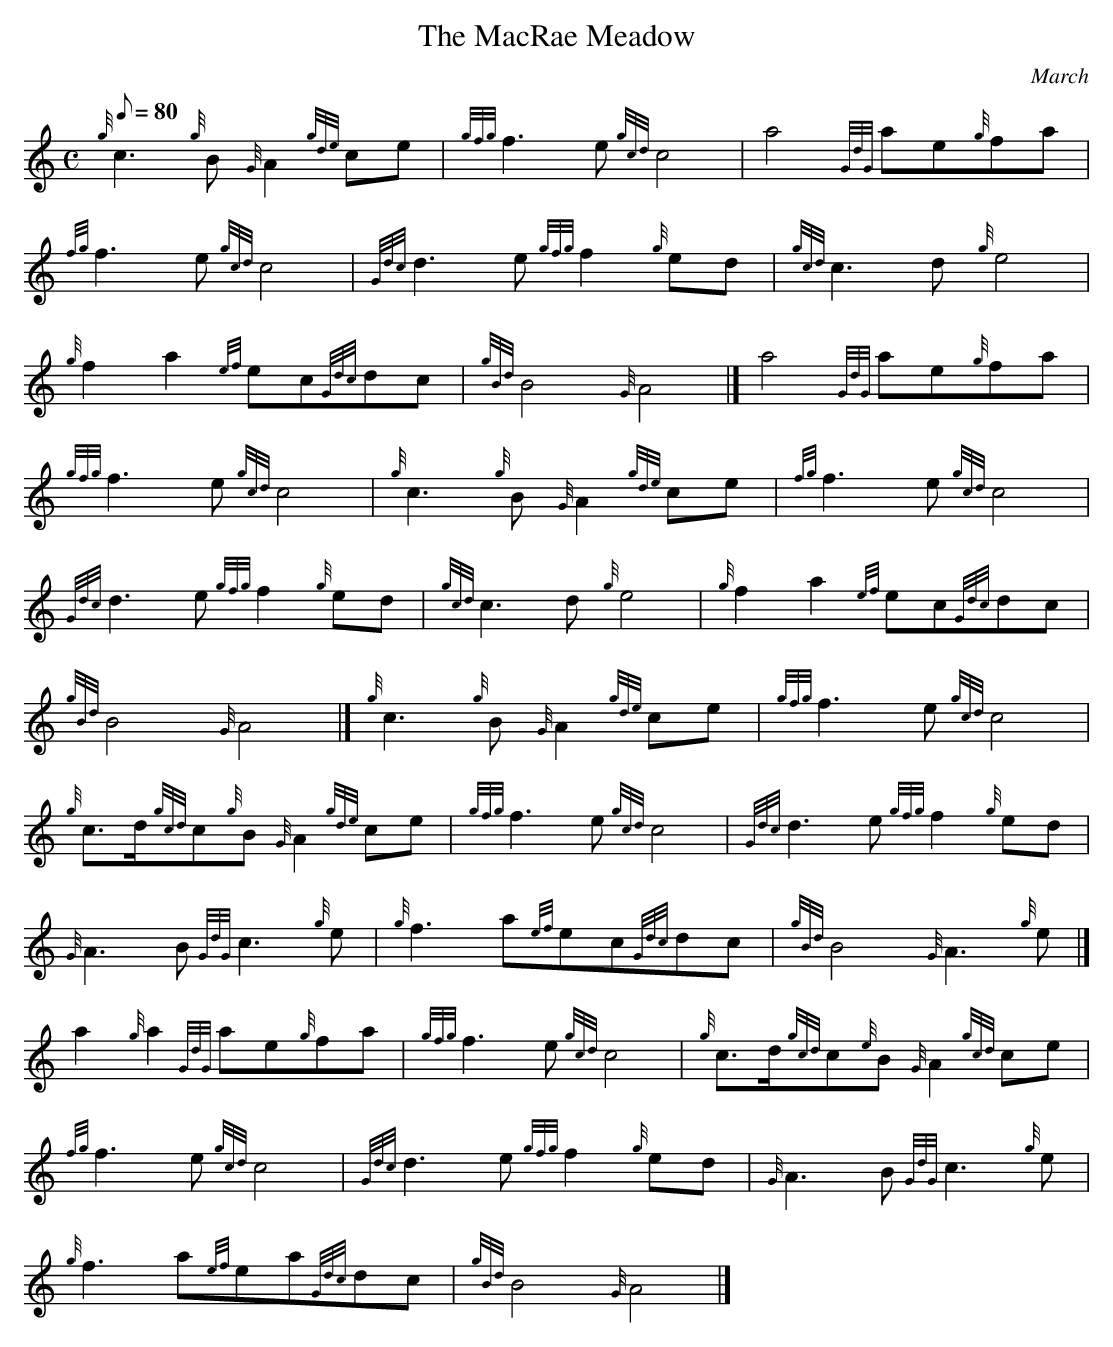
X:1
T:The MacRae Meadow
M:C
L:1/8
Q:80
C:March
K:HP
{g}c3{g}B{G}A2{gde}ce|
{gfg}f3e{gcd}c4|
a4{GdG}ae{g}fa|  !
{fg}f3e{gcd}c4|
{Gdc}d3e{gfg}f2{g}ed|
{gcd}c3d{g}e4|  !
{g}f2a2{ef}ec{Gdc}dc|
{gBd}B4{G}A4|]
a4{GdG}ae{g}fa|  !
{gfg}f3e{gcd}c4|
{g}c3{g}B{G}A2{gde}ce|
{fg}f3e{gcd}c4|  !
{Gdc}d3e{gfg}f2{g}ed|
{gcd}c3d{g}e4|
{g}f2a2{ef}ec{Gdc}dc|  !
{gBd}B4{G}A4|]
{g}c3{g}B{G}A2{gde}ce|
{gfg}f3e{gcd}c4|  !
{g}c3/2d/2{gcd}c{g}B{G}A2{gde}ce|
{gfg}f3e{gcd}c4|
{Gdc}d3e{gfg}f2{g}ed|  !
{G}A3B{GdG}c3{g}e|
{g}f3a{ef}ec{Gdc}dc|
{gBd}B4{G}A3{g}e|]  !
a2{g}a2{GdG}ae{g}fa|
{gfg}f3e{gcd}c4|
{g}c3/2d/2{gcd}c{e}B{G}A2{gcd}ce|  !
{fg}f3e{gcd}c4|
{Gdc}d3e{gfg}f2{g}ed|
{G}A3B{GdG}c3{g}e|  !
{g}f3a{ef}ea{Gdc}dc|
{gBd}B4{G}A4|]
